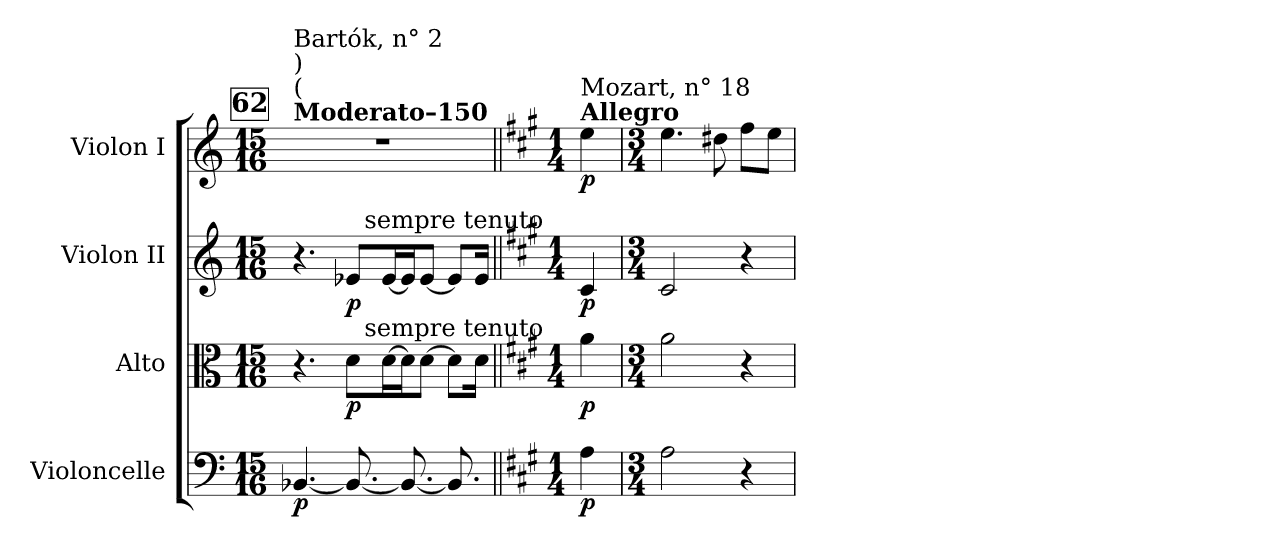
**kern	**dynam	**kern	**dynam	**kern	**dynam	**kern	**dynam
*part4	*part4	*part3	*part3	*part2	*part2	*part1	*part1
*staff4	*staff4	*staff3	*staff3	*staff2	*staff2	*staff1	*staff1
*I"Violoncelle	*	*I"Alto	*	*I"Violon II	*	*I"Violon I	*
*I'Vc.	*	*I'Alt.	*	*I'Vln. II	*	*I'Vln. I	*
*clefF4	*	*clefC3	*	*clefG2	*	*clefG2	*
*k[]	*	*k[]	*	*k[]	*	*k[]	*
*C:	*	*C:	*	*C:	*	*C:	*
*M15/16	*	*M15/16	*	*M15/16	*	*M15/16	*
!!LO:REH:place=s1:a:t=62
=126	=126	=126	=126	=126	=126	=126	=126
!	!	!	!	!	!	!LO:TX:a:B:t=Moderato–150	!
!	!	!	!	!	!	!LO:TX:a:t=(	!
!	!	!	!	!	!	!LO:TX:a:t=)	!
!	!	!	!	!	!	!LO:TX:a:t=Bartók, n° 2	!
!	!LO:DY:b	!	!	!	!	!	!
*	*	*^	*	*^	*	*	*
[<4.BB-X/	p	4.r	4..ryy	.	4.r	4..ryy	.	2...r	.
!	!	!	!	!LO:DY:b	!	!	!LO:DY:b	!	!
8.BB-/_<	.	8d\L	.	p	8e-X/L	.	p	.	.
!	!	!	!	!	!	!LO:TX:a:t=sempre tenuto	!	!	!
!	!	!	!LO:TX:a:t=sempre tenuto	!	!	!	!	!	!
.	.	.	2ryy	.	.	2ryy	.	.	.
.	.	[>16d\L	.	.	[<16e-/L	.	.	.	.
8.BB-/_<	.	16d\J]	.	.	16e-/J]	.	.	.	.
.	.	[>8d\J	.	.	[<8e-/J	.	.	.	.
8.BB-/]	.	8d\L]	.	.	8e-/L]	.	.	.	.
.	.	16d\Jk	.	.	16e-/Jk	.	.	.	.
*	*	*v	*v	*	*	*	*	*	*
*	*	*	*	*v	*v	*	*	*
!!LO:LB:g=z
=127||	=127||	=127||	=127||	=127||	=127||	=127||	=127||
!!LO:REH:place=s1:a:t=63
*k[f#c#g#]	*	*k[f#c#g#]	*	*k[f#c#g#]	*	*k[f#c#g#]	*
*A:	*	*A:	*	*A:	*	*A:	*
*M1/4	*	*M1/4	*	*M1/4	*	*M1/4	*
*	*	*^	*	*^	*	*	*
!	!	!	!	!	!	!	!	!LO:TX:a:B:t=Allegro	!
!	!	!	!	!	!	!	!	!LO:TX:a:t=Mozart, n° 18	!
!	!LO:DY:b	!	!	!LO:DY:b	!	!	!LO:DY:b	!	!LO:DY:b
*	*	*v	*v	*	*	*	*	*	*
*	*	*	*	*v	*v	*	*	*
4A\	p	4a\	p	4c#/	p	4ee\	p
=128	=128	=128	=128	=128	=128	=128	=128
*M3/4	*	*M3/4	*	*M3/4	*	*M3/4	*
2A\	.	2a\	.	2c#/	.	4.ee\	.
.	.	.	.	.	.	8dd#X\	.
4r	.	4r	.	4r	.	8ff#\L	.
.	.	.	.	.	.	8ee\J	.
=	=	=	=	=	=	=	=
*-	*-	*-	*-	*-	*-	*-	*-
